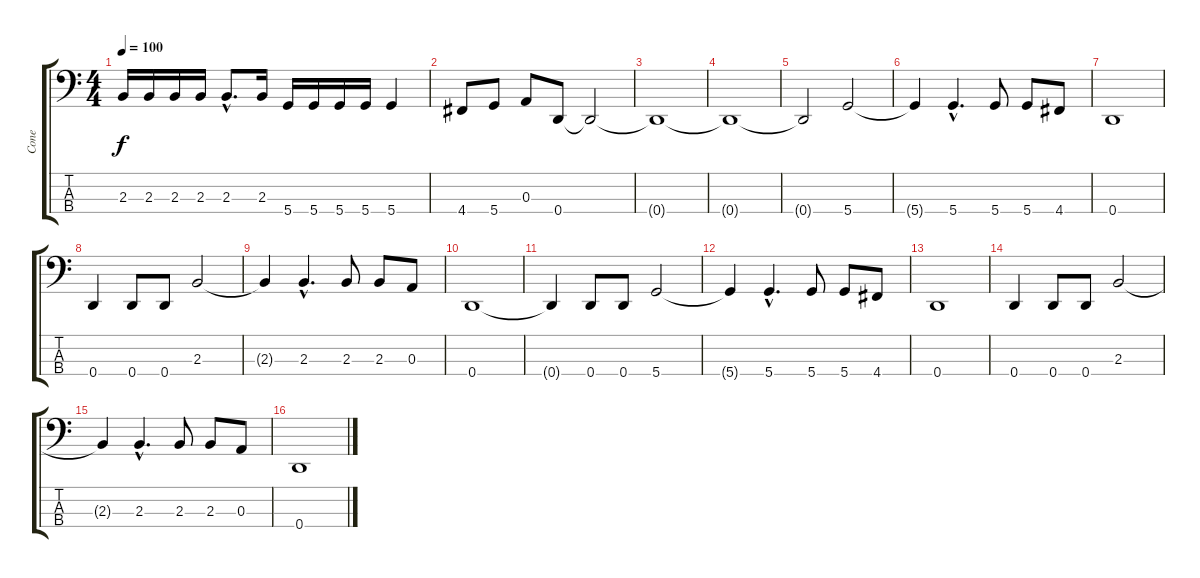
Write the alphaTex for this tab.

\track ("Cone" "Cone") {instrument electricbasspick}
\staff {score tabs}
\tuning (G2 D2 A1 D1) {hide}
\ts (4 4)
\tempo 100
\clef f4
\ks c
2.3.16{dy f} 2.3.16 2.3.16 2.3.16 2.3{hac}.8{d} 2.3.16 5.4.16 5.4.16 5.4.16 5.4.16 5.4.4 |
4.4.8 5.4.8 0.3.8 0.4.8 0.4{t}.2 |
0.4{t}.1 |
0.4{t}.1 |
0.4{t}.2 5.4.2 |
5.4{t}.4 5.4{hac}.4{d} 5.4.8 5.4.8 4.4.8 |
0.4.1 |
0.4.4 0.4.8 0.4.8 2.3.2 |
2.3{t}.4 2.3{hac}.4{d} 2.3.8 2.3.8 0.3.8 |
0.4.1 |
0.4{t}.4 0.4.8 0.4.8 5.4.2 |
5.4{t}.4 5.4{hac}.4{d} 5.4.8 5.4.8 4.4.8 |
0.4.1 |
0.4.4 0.4.8 0.4.8 2.3.2 |
2.3{t}.4 2.3{hac}.4{d} 2.3.8 2.3.8 0.3.8 |
0.4.1
